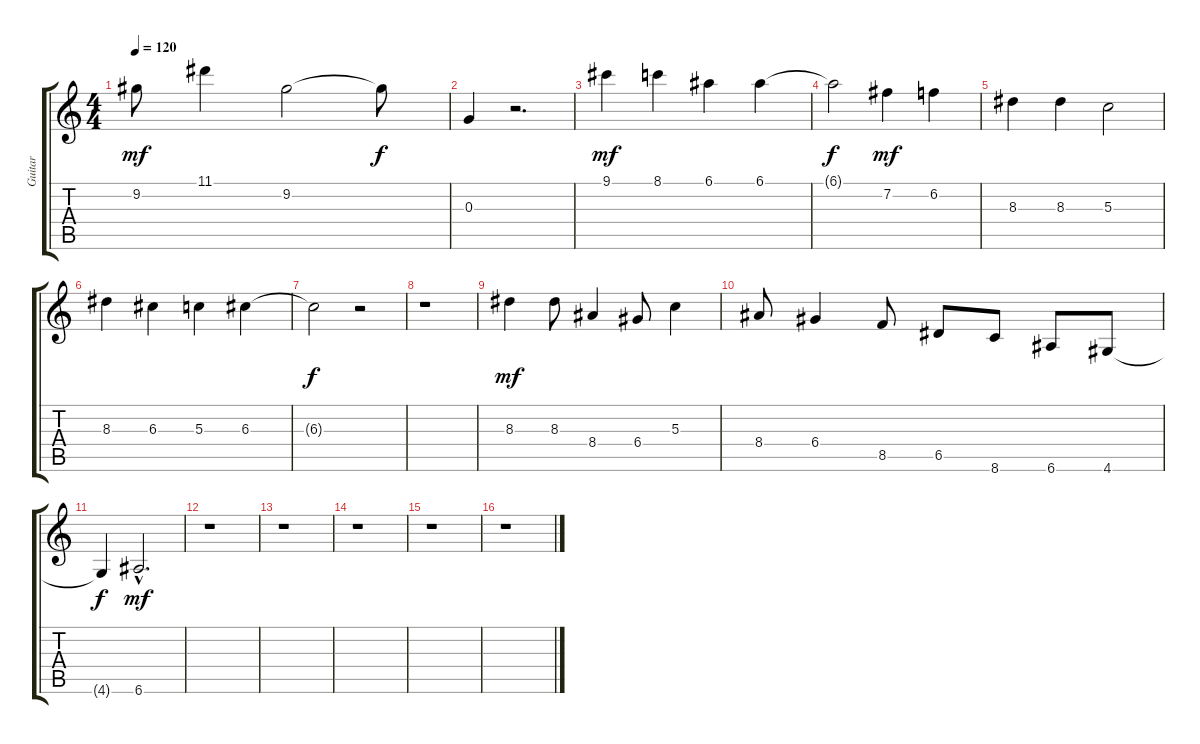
\track ("Guitar" "Guitar") {instrument distortionguitar}
\staff {score tabs}
\tuning (E4 B3 G3 D3 A2 E2) {hide}
\ts (4 4)
\tempo 120
\clef g2
\ks c
9.2.8{dy mf} 11.1.4 9.2.2 9.2{t}.8{dy f} |
0.3.4 r.2{d} |
9.1.4{dy mf} 8.1.4 6.1.4 6.1.4 |
6.1{t}.2{dy f} 7.2.4{dy mf} 6.2.4 |
8.3.4 8.3.4 5.3.2 |
8.3.4 6.3.4 5.3.4 6.3.4 |
6.3{t}.2{dy f} r.2 |
r.1 |
8.3.4{dy mf} 8.3.8 8.4.4 6.4.8 5.3.4 |
8.4.8 6.4.4 8.5.8 6.5.8 8.6.8 6.6.8 4.6.8 |
4.6{t}.4{dy f} 6.6{hac}.2{d dy mf} |
r.1 |
r.1 |
r.1 |
r.1 |
r.1
